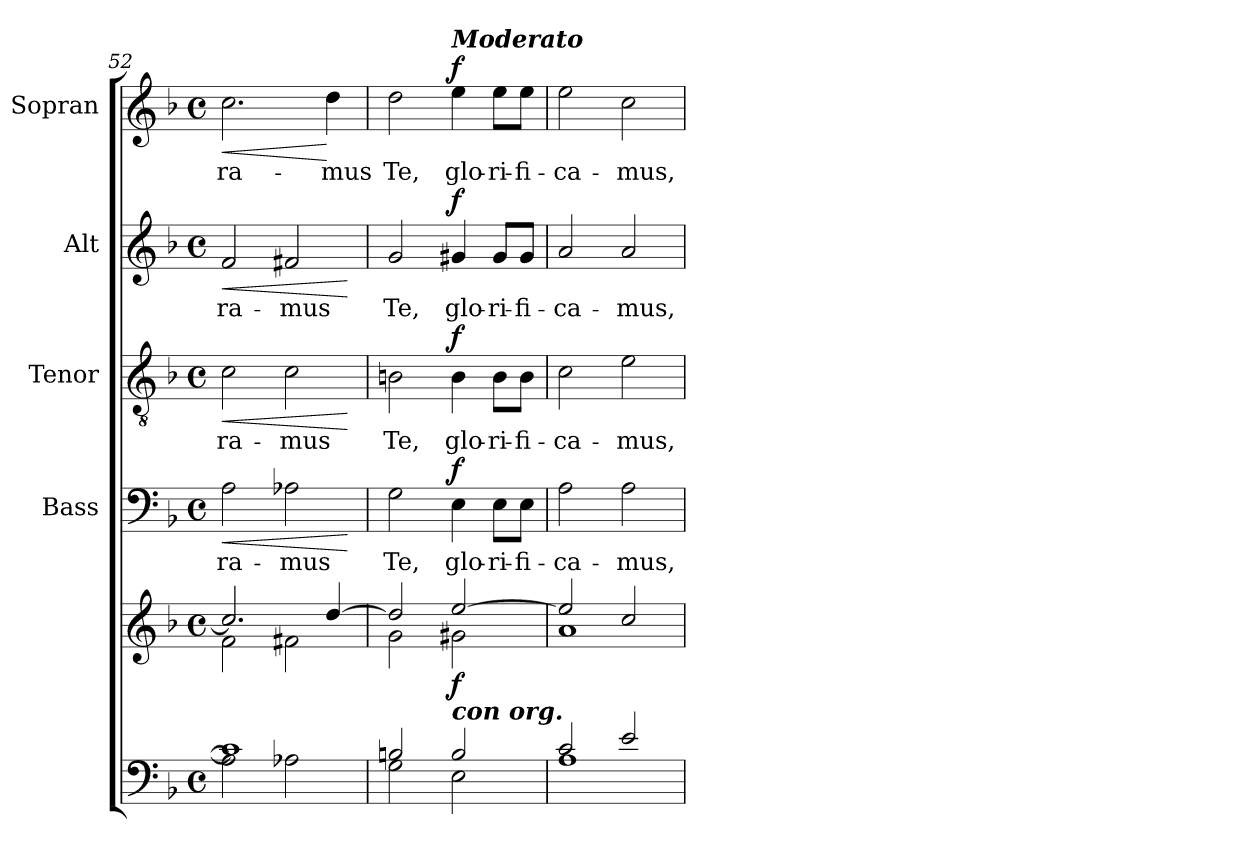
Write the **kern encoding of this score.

**kern	**kern	**dynam	**kern	**text	**dynam	**kern	**text	**dynam	**kern	**text	**dynam	**kern	**text	**dynam
*part5	*part5	*part5	*part4	*part4	*part4	*part3	*part3	*part3	*part2	*part2	*part2	*part1	*part1	*part1
*staff6	*staff5	*staff5/6	*staff4	*staff4	*staff4	*staff3	*staff3	*staff3	*staff2	*staff2	*staff2	*staff1	*staff1	*staff1
*	*	*	*I"Bass	*	*	*I"Tenor	*	*	*I"Alt	*	*	*I"Sopran	*	*
*	*	*	*I'B.	*	*	*I'T.	*	*	*I'A.	*	*	*I'S.	*	*
!!LO:PB:g=z
*clefF4	*clefG2	*	*clefF4	*	*	*clefGv2	*	*	*clefG2	*	*	*clefG2	*	*
*k[b-]	*k[b-]	*	*k[b-]	*	*	*k[b-]	*	*	*k[b-]	*	*	*k[b-]	*	*
*F:	*F:	*	*F:	*	*	*F:	*	*	*F:	*	*	*F:	*	*
*M4/4	*M4/4	*	*M4/4	*	*	*M4/4	*	*	*M4/4	*	*	*M4/4	*	*
*met(c)	*met(c)	*	*met(c)	*	*	*met(c)	*	*	*met(c)	*	*	*met(c)	*	*
=52	=52	=52	=52	=52	=52	=52	=52	=52	=52	=52	=52	=52	=52	=52
*^	*^	*	*	*	*	*	*	*	*	*	*	*	*	*
!	!	!	!	!	!	!LO:LY:b	!LO:HP:b	!	!LO:LY:b	!LO:HP:b	!	!LO:LY:b	!LO:HP:b	!	!LO:LY:b	!LO:HP:b
1c]	2A\]	2.cc/]	2f\	.	2A\	-ra-	<	2c\	-ra-	<	2f/	-ra-	<	2.cc\	-ra-	<
!	!	!	!	!	!	!LO:LY:b	!	!	!LO:LY:b	!	!	!LO:LY:b	!	!	!	!
.	2A-X\	.	2f#X\	.	2A-X\	-mus	.	2c\	-mus	.	2f#X/	-mus	.	.	.	.
!	!	!	!	!	!	!	!	!	!	!	!	!	!	!	!LO:LY:b	!
.	.	[>4dd/	.	.	.	.	.	.	.	.	.	.	.	4dd\	-mus	[
*v	*v	*	*	*	*	*	*	*	*	*	*	*	*	*	*	*
*	*v	*v	*	*	*	*	*	*	*	*	*	*	*	*	*
.	.	.	.	.	[	.	.	[	.	.	[	.	.	.
=53	=53	=53	=53	=53	=53	=53	=53	=53	=53	=53	=53	=53	=53	=53
*^	*^	*	*	*	*	*	*	*	*	*	*	*	*	*
!	!	!	!	!	!	!LO:LY:b	!	!	!LO:LY:b	!	!	!LO:LY:b	!	!	!LO:LY:b	!
2Bn/	2G\	2dd/]	2g\	.	2G\	Te,	.	2Bn\	Te,	.	2g/	Te,	.	2dd\	Te,	.
!	!	!	!	!	!	!	!	!	!	!	!	!	!	!LO:TX:a:Bi:t=Moderato	!	!
!	!	!LO:TX:b:Bi:t=con org.	!	!	!	!	!	!	!	!	!	!	!	!	!	!
!	!	!	!	!LO:DY:b	!	!LO:LY:b	!LO:DY:a	!	!LO:LY:b	!LO:DY:a	!	!LO:LY:b	!LO:DY:a	!	!LO:LY:b	!LO:DY:b
2B/	2E\	[>2ee/	2g#X\	f	4E\	glo-	f	4B\	glo-	f	4g#X/	glo-	f	4ee\	glo-	f
!	!	!	!	!	!	!LO:LY:b	!	!	!LO:LY:b	!	!	!LO:LY:b	!	!	!LO:LY:b	!
.	.	.	.	.	8E\L	-ri-	.	8B\L	-ri-	.	8g#/L	-ri-	.	8ee\L	-ri-	.
!	!	!	!	!	!	!LO:LY:b	!	!	!LO:LY:b	!	!	!LO:LY:b	!	!	!LO:LY:b	!
.	.	.	.	.	8E\J	-fi-	.	8B\J	-fi-	.	8g#/J	-fi-	.	8ee\J	-fi-	.
=54	=54	=54	=54	=54	=54	=54	=54	=54	=54	=54	=54	=54	=54	=54	=54	=54
!	!	!	!	!	!	!LO:LY:b	!	!	!LO:LY:b	!	!	!LO:LY:b	!	!	!LO:LY:b	!
2c/	1A	2ee/]	1a	.	2A\	-ca-	.	2c\	-ca-	.	2a/	-ca-	.	2ee\	-ca-	.
!	!	!	!	!	!	!LO:LY:b	!	!	!LO:LY:b	!	!	!LO:LY:b	!	!	!LO:LY:b	!
2e/	.	2cc/	.	.	2A\	-mus,	.	2e\	-mus,	.	2a/	-mus,	.	2cc\	-mus,	.
*v	*v	*	*	*	*	*	*	*	*	*	*	*	*	*	*	*
*	*v	*v	*	*	*	*	*	*	*	*	*	*	*	*	*
=	=	=	=	=	=	=	=	=	=	=	=	=	=	=
*-	*-	*-	*-	*-	*-	*-	*-	*-	*-	*-	*-	*-	*-	*-
